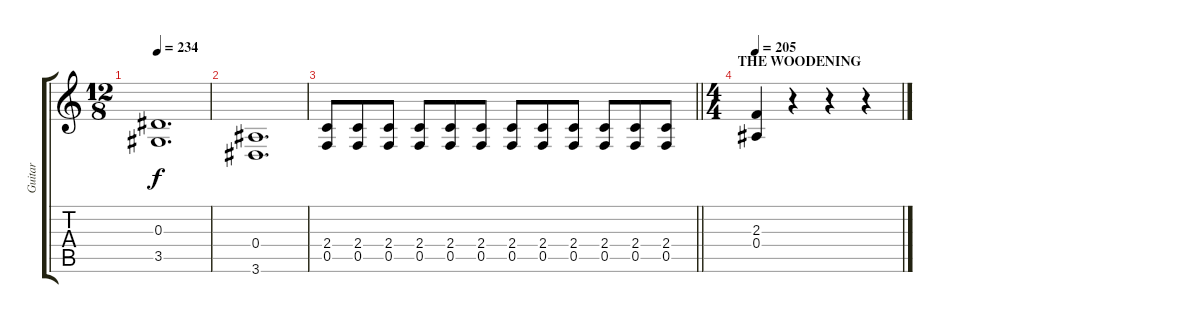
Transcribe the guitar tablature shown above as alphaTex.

\track ("Guitar" "Guitar") {instrument distortionguitar}
\staff {score tabs}
\tuning (C4 G3 Eb3 Bb2 F2 C2) {hide}
\ts (12 8)
\tempo 234
\clef g2
\ks c
(0.3{t} 3.5{t}).1{d dy f} |
(0.4 3.6).1{d} |
\barLineRight lightlight
(2.4 0.5).8 (2.4 0.5).8 (2.4 0.5).8 (2.4 0.5).8 (2.4 0.5).8 (2.4 0.5).8 (2.4 0.5).8 (2.4 0.5).8 (2.4 0.5).8 (2.4 0.5).8 (2.4 0.5).8 (2.4 0.5).8 |
\ts (4 4)
\section ("" "THE WOODENING")
\tempo 205
(2.3 0.4).4 r.4 r.4 r.4
